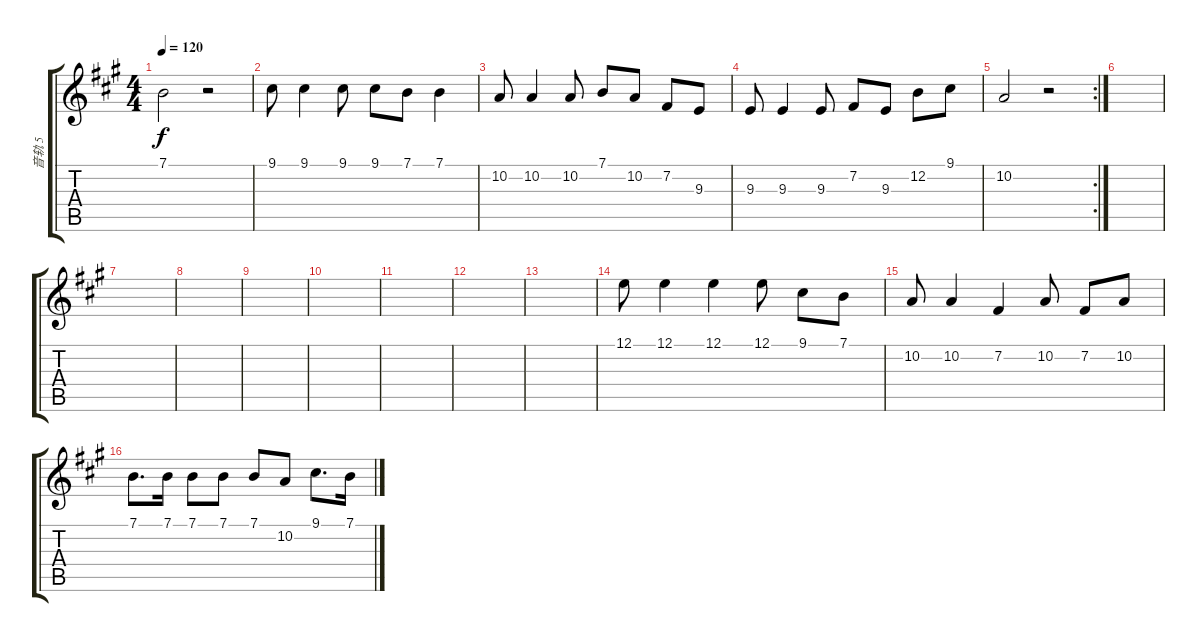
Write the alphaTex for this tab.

\track ("音轨 5" "音轨 5") {instrument altosax}
\staff {score tabs}
\tuning (E4 B3 G3 D3 A2 E2) {hide}
\ts (4 4)
\tempo 120
\clef g2
\ks a
7.1.2{dy f} r.2 |
9.1.8 9.1.4 9.1.8 9.1.8 7.1.8 7.1.4 |
10.2.8 10.2.4 10.2.8 7.1.8 10.2.8 7.2.8 9.3.8 |
9.3.8 9.3.4 9.3.8 7.2.8 9.3.8 12.2.8 9.1.8 |
\rc 2
10.2.2 r.2 |
|
|
|
|
|
|
|
|
12.1.8 12.1.4 12.1.4 12.1.8 9.1.8 7.1.8 |
10.2.8 10.2.4 7.2.4 10.2.8 7.2.8 10.2.8 |
7.1.8{d} 7.1.16 7.1.8 7.1.8 7.1.8 10.2.8 9.1.8{d} 7.1.16
